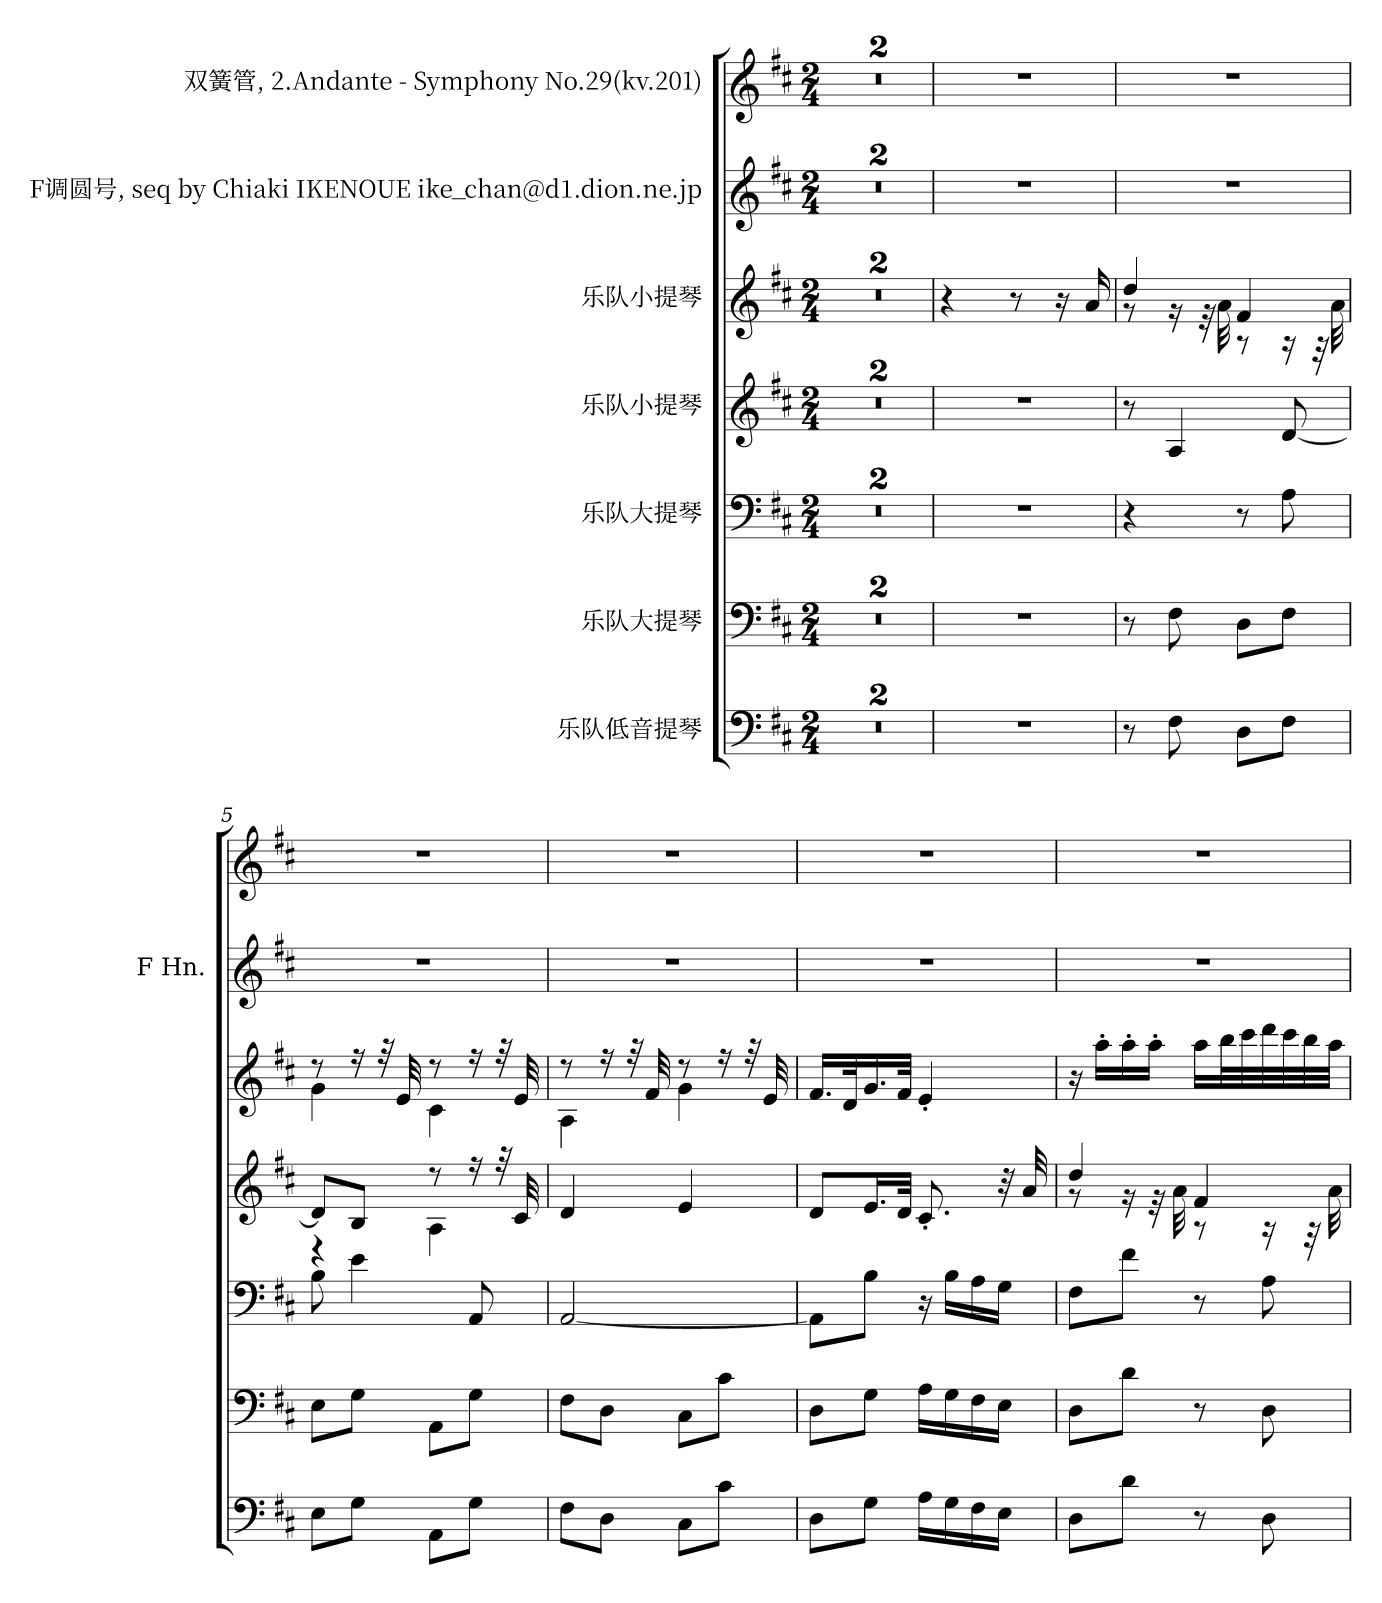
**kern	**kern	**kern	**kern	**kern	**kern	**kern
*part7	*part6	*part5	*part4	*part3	*part2	*part1
*staff7	*staff6	*staff5	*staff4	*staff3	*staff2	*staff1
*I"乐队低音提琴	*I"乐队大提琴	*I"乐队大提琴	*I"乐队小提琴	*I"乐队小提琴	*I"F调圆号, seq by Chiaki IKENOUE ike_chan@d1.dion.ne.jp	*I"双簧管, 2.Andante - Symphony No.29(kv.201)
*	*	*	*	*	*I'F Hn.	*
*clefF4	*clefF4	*clefF4	*clefG2	*clefG2	*clefG2	*clefG2
*ITrd7c12	*	*	*	*	*ITrd4c7	*
*k[f#c#]	*k[f#c#]	*k[f#c#]	*k[f#c#]	*k[f#c#]	*k[f#]	*k[f#c#]
*M2/4	*M2/4	*M2/4	*M2/4	*M2/4	*M2/4	*M2/4
*MM42	*MM42	*MM42	*MM42	*MM42	*MM42	*MM42
=1	=1	=1	=1	=1	=1	=1
2r	2r	2r	2r	2r	2r	2r
=2	=2	=2	=2	=2	=2	=2
2r	2r	2r	2r	2r	2r	2r
=3	=3	=3	=3	=3	=3	=3
2r	2r	2r	2r	4r	2r	2r
.	.	.	.	8r	.	.
.	.	.	.	16r	.	.
.	.	.	.	16a/	.	.
!!LO:PB:g=z
=4	=4	=4	=4	=4	=4	=4
*	*	*	*	*^	*	*
8r	8r	4r	8r	4dd/	8r	2r	2r
8FF#\	8F#\	.	4A/	.	16r	.	.
.	.	.	.	.	32r	.	.
.	.	.	.	.	32a\	.	.
8DD\L	8D\L	8r	.	4f#/	8r	.	.
8FF#\J	8F#\J	8A\	[8d/	.	16r	.	.
.	.	.	.	.	32r	.	.
.	.	.	.	.	32a\	.	.
=5	=5	=5	=5	=5	=5	=5	=5
*	*	*	*^	*	*	*	*
8EE\L	8E\L	8B\	8d/L]	4r	8r	4g\	2r	2r
8GG\J	8G\J	4e\	8B/J	.	16r	.	.	.
.	.	.	.	.	32r	.	.	.
.	.	.	.	.	32e/	.	.	.
8AAA\L	8AA\L	.	8r	4A\	8r	4c#\	.	.
8GG\J	8G\J	8AA/	16r	.	16r	.	.	.
.	.	.	32r	.	32r	.	.	.
.	.	.	32c#/	.	32e/	.	.	.
*	*	*	*v	*v	*	*	*	*
=6	=6	=6	=6	=6	=6	=6	=6
8FF#\L	8F#\L	[2AA/	4d/	8r	4A\	2r	2r
8DD\J	8D\J	.	.	16r	.	.	.
.	.	.	.	32r	.	.	.
.	.	.	.	32f#/	.	.	.
8CC#\L	8C#\L	.	4e/	8r	4g\	.	.
8C#\J	8c#\J	.	.	16r	.	.	.
.	.	.	.	32r	.	.	.
.	.	.	.	32e/	.	.	.
*	*	*	*	*v	*v	*	*
=7	=7	=7	=7	=7	=7	=7
8DD\L	8D\L	8AA\L]	8d/L	16.f#/LL	2r	2r
.	.	.	.	32d/K	.	.
8GG\J	8G\J	8B\J	16.e/L	16.g/	.	.
.	.	.	32d/JJk	32f#/JJk	.	.
16AA\LL	16A\LL	16r	8.c#'/	4e'/	.	.
16GG\	16G\	16B\LL	.	.	.	.
16FF#\	16F#\	16A\	.	.	.	.
16EE\JJ	16E\JJ	16G\JJ	32r	.	.	.
.	.	.	32a/	.	.	.
!!LO:PB:g=z
=8	=8	=8	=8	=8	=8	=8
*	*	*	*^	*	*	*
8DD\L	8D\L	8F#\L	4dd/	8r	16r	2r	2r
.	.	.	.	.	16aa'\LL	.	.
8D\J	8d\J	8f#\J	.	16r	16aa'\	.	.
.	.	.	.	32r	16aa'\JJ	.	.
.	.	.	.	32a\	.	.	.
8r	8r	8r	4f#/	8r	16aa\LL	.	.
.	.	.	.	.	32bb\L	.	.
.	.	.	.	.	32ccc#\	.	.
8DD\	8D\	8A\	.	16r	32ddd\	.	.
.	.	.	.	.	32ccc#\	.	.
.	.	.	.	32r	32bb\	.	.
.	.	.	.	32a\	32aa\JJJ	.	.
*	*	*	*v	*v	*	*	*
=	=	=	=	=	=	=
*-	*-	*-	*-	*-	*-	*-
